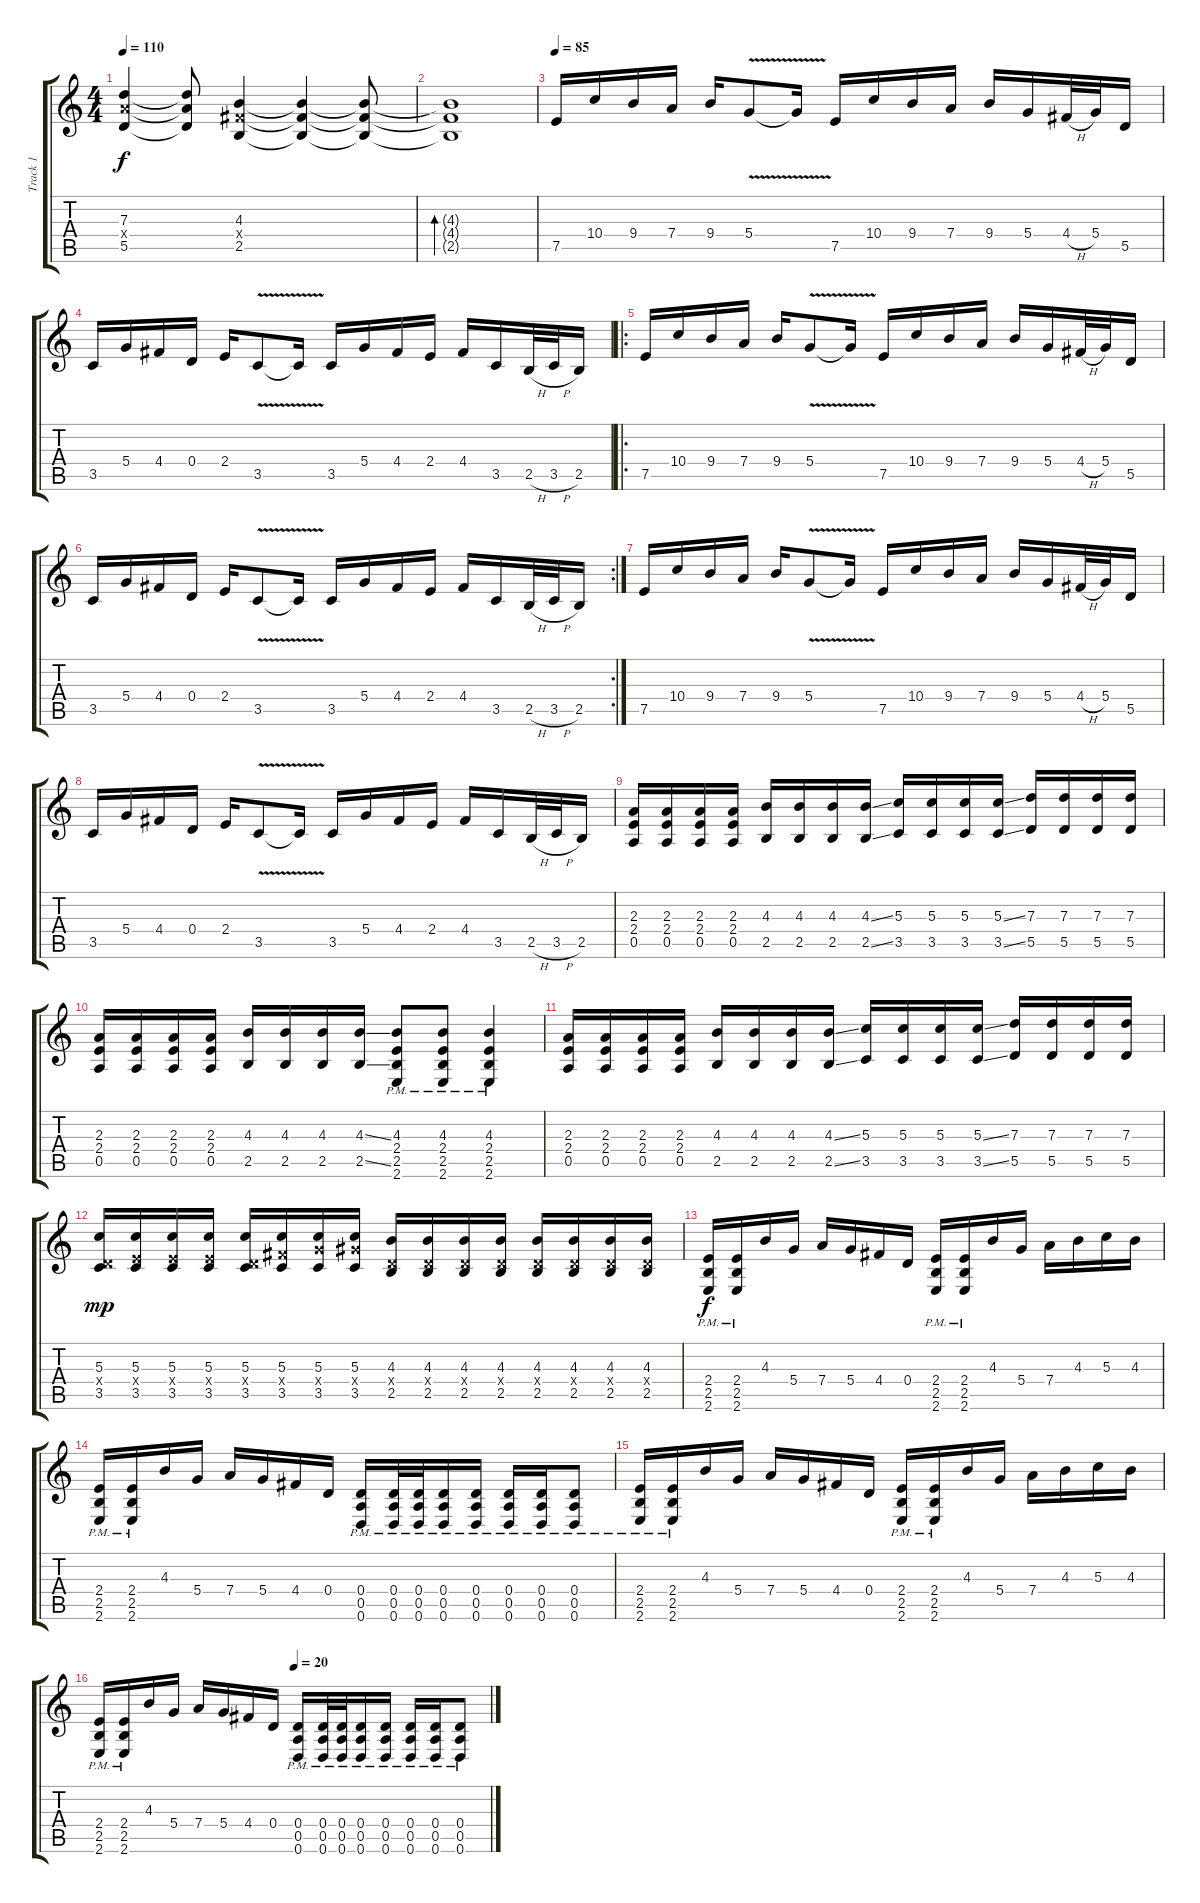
\track ("Track 1" "Track 1") {instrument distortionguitar}
\staff {score tabs}
\tuning (E4 B3 G3 D3 A2 D2) {hide}
\ts (4 4)
\tempo 110
\clef g2
\ks c
(7.3 7.4{x} 5.5).4{dy f} (7.3{t} 7.4{t} 5.5{t}).8 (4.3 4.4{x} 2.5).4 (4.3{t} 4.4{t} 2.5{t}).4 (4.3{t} 4.4{t} 2.5{t}).8 |
(4.3{t} 4.4{t} 2.5{t}).1{bd 240} |
\tempo 85
7.5.16{instrument distortionguitar} 10.4.16 9.4.16 7.4.16 9.4.16 5.4{v}.8 5.4{t}.16 7.5.16 10.4.16 9.4.16 7.4.16 9.4.16 5.4.16 4.4{h}.32 5.4.32 5.5.16 |
3.5.16 5.4.16 4.4.16 0.4.16 2.4.16 3.5{v}.8 3.5{t}.16 3.5.16 5.4.16 4.4.16 2.4.16 4.4.16 3.5.16 2.5{h}.32 3.5{h}.32 2.5.16 |
\ro
7.5.16 10.4.16 9.4.16 7.4.16 9.4.16 5.4{v}.8 5.4{t}.16 7.5.16 10.4.16 9.4.16 7.4.16 9.4.16 5.4.16 4.4{h}.32 5.4.32 5.5.16 |
\rc 2
3.5.16 5.4.16 4.4.16 0.4.16 2.4.16 3.5{v}.8 3.5{t}.16 3.5.16 5.4.16 4.4.16 2.4.16 4.4.16 3.5.16 2.5{h}.32 3.5{h}.32 2.5.16 |
7.5.16 10.4.16 9.4.16 7.4.16 9.4.16 5.4{v}.8 5.4{t}.16 7.5.16 10.4.16 9.4.16 7.4.16 9.4.16 5.4.16 4.4{h}.32 5.4.32 5.5.16 |
3.5.16 5.4.16 4.4.16 0.4.16 2.4.16 3.5{v}.8 3.5{t}.16 3.5.16 5.4.16 4.4.16 2.4.16 4.4.16 3.5.16 2.5{h}.32 3.5{h}.32 2.5.16 |
(2.3 2.4 0.5).16 (2.3 2.4 0.5).16 (2.3 2.4 0.5).16 (2.3 2.4 0.5).16 (4.3 2.5).16 (4.3 2.5).16 (4.3 2.5).16 (4.3{ss} 2.5{ss}).16 (5.3 3.5).16 (5.3 3.5).16 (5.3 3.5).16 (5.3{ss} 3.5{ss}).16 (7.3 5.5).16 (7.3 5.5).16 (7.3 5.5).16 (7.3 5.5).16 |
(2.3 2.4 0.5).16 (2.3 2.4 0.5).16 (2.3 2.4 0.5).16 (2.3 2.4 0.5).16 (4.3 2.5).16 (4.3 2.5).16 (4.3 2.5).16 (4.3{ss} 2.5{ss}).16 (4.3{pm} 2.4{pm} 2.5{pm} 2.6{pm}).8 (4.3{pm} 2.4{pm} 2.5{pm} 2.6{pm}).8 (4.3{pm} 2.4{pm} 2.5{pm} 2.6{pm}).4 |
(2.3 2.4 0.5).16 (2.3 2.4 0.5).16 (2.3 2.4 0.5).16 (2.3 2.4 0.5).16 (4.3 2.5).16 (4.3 2.5).16 (4.3 2.5).16 (4.3{ss} 2.5{ss}).16 (5.3 3.5).16 (5.3 3.5).16 (5.3 3.5).16 (5.3{ss} 3.5{ss}).16 (7.3 5.5).16 (7.3 5.5).16 (7.3 5.5).16 (7.3 5.5).16 |
(5.3 0.4{x} 3.5).16{dy mp} (5.3 2.4{x} 3.5).16 (5.3 2.4{x} 3.5).16 (5.3 2.4{x} 3.5).16 (5.3 0.4{x} 3.5).16 (5.3 4.4{x} 3.5).16 (5.3 5.4{x} 3.5).16 (5.3 6.4{x} 3.5).16 (4.3 0.4{x} 2.5).16 (4.3 0.4{x} 2.5).16 (4.3 0.4{x} 2.5).16 (4.3 0.4{x} 2.5).16 (4.3 0.4{x} 2.5).16 (4.3 0.4{x} 2.5).16 (4.3 0.4{x} 2.5).16 (4.3 0.4{x} 2.5).16 |
(2.4{pm} 2.5{pm} 2.6{pm}).16{dy f} (2.4{pm} 2.5{pm} 2.6{pm}).16 4.3.16 5.4.16 7.4.16 5.4.16 4.4.16 0.4.16 (2.4{pm} 2.5{pm} 2.6{pm}).16 (2.4{pm} 2.5{pm} 2.6{pm}).16 4.3.16 5.4.16 7.4.16 4.3.16 5.3.16 4.3.16 |
(2.4{pm} 2.5{pm} 2.6{pm}).16 (2.4{pm} 2.5{pm} 2.6{pm}).16 4.3.16 5.4.16 7.4.16 5.4.16 4.4.16 0.4.16 (0.4{pm} 0.5{pm} 0.6{pm}).16 (0.4{pm} 0.5{pm} 0.6{pm}).32 (0.4{pm} 0.5{pm} 0.6{pm}).32 (0.4{pm} 0.5{pm} 0.6{pm}).16 (0.4{pm} 0.5{pm} 0.6{pm}).16 (0.4{pm} 0.5{pm} 0.6{pm}).16 (0.4{pm} 0.5{pm} 0.6{pm}).16 (0.4{pm} 0.5{pm} 0.6{pm}).8 |
(2.4{pm} 2.5{pm} 2.6{pm}).16 (2.4{pm} 2.5{pm} 2.6{pm}).16 4.3.16 5.4.16 7.4.16 5.4.16 4.4.16 0.4.16 (2.4{pm} 2.5{pm} 2.6{pm}).16 (2.4{pm} 2.5{pm} 2.6{pm}).16 4.3.16 5.4.16 7.4.16 4.3.16 5.3.16 4.3.16 |
\tempo (20 0.5)
(2.4{pm} 2.5{pm} 2.6{pm}).16 (2.4{pm} 2.5{pm} 2.6{pm}).16 4.3.16 5.4.16 7.4.16 5.4.16 4.4.16 0.4.16 (0.4{pm} 0.5{pm} 0.6{pm}).16 (0.4{pm} 0.5{pm} 0.6{pm}).32 (0.4{pm} 0.5{pm} 0.6{pm}).32 (0.4{pm} 0.5{pm} 0.6{pm}).16 (0.4{pm} 0.5{pm} 0.6{pm}).16 (0.4{pm} 0.5{pm} 0.6{pm}).16 (0.4{pm} 0.5{pm} 0.6{pm}).16 (0.4{pm} 0.5{pm} 0.6{pm}).8
